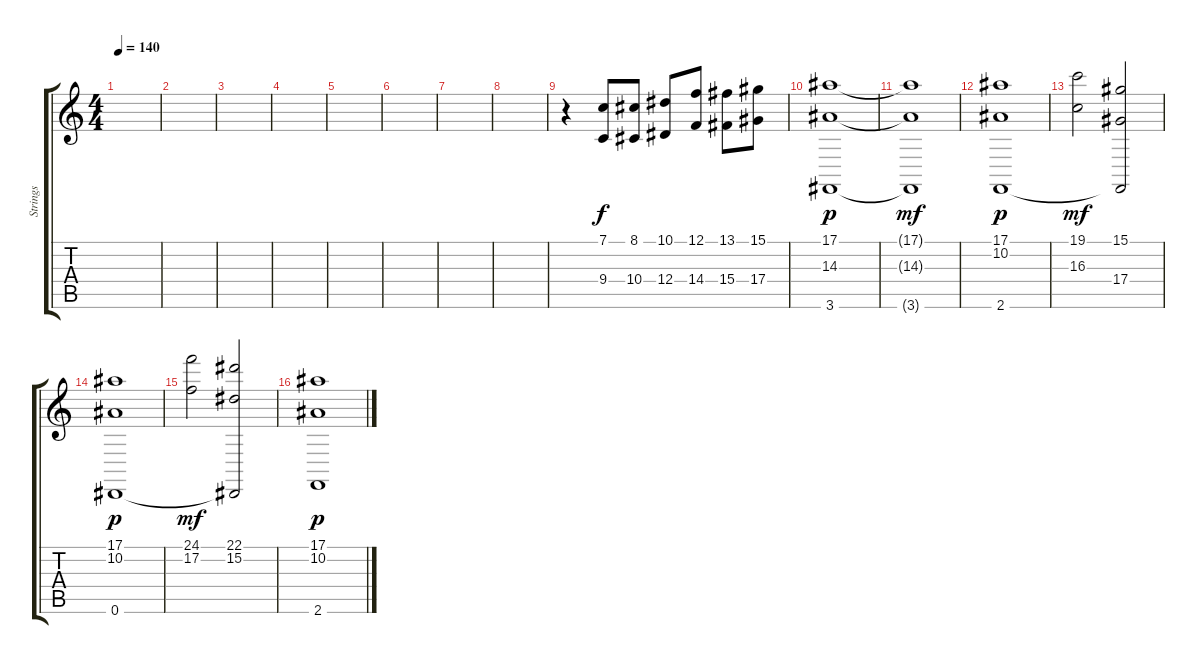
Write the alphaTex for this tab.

\track ("Strings" "Strings") {instrument synthstrings1}
\staff {score tabs}
\tuning (F4 C4 Ab3 Eb3 Bb2 Eb2) {hide}
\ts (4 4)
\tempo 140
\clef g2
\ks c
|
|
|
|
|
|
|
|
r.4{volume 11 instrument synthstrings2} (7.1 9.4).8 (8.1 10.4).8 (10.1 12.4).8 (12.1 14.4).8 (13.1 15.4).8 (15.1 17.4).8 |
(17.1 14.3 3.6).1{dy p} |
(17.1{t} 14.3{t} 3.6{t}).1{dy mf} |
(17.1 10.2 2.6).1{dy p} |
(19.1 16.3).2{dy mf} (15.1 17.4 2.6{t}).2 |
(17.1 10.2 0.6).1{dy p} |
(24.1 17.2).2{dy mf} (22.1 15.2 0.6{t}).2 |
(17.1 10.2 2.6).1{dy p}
